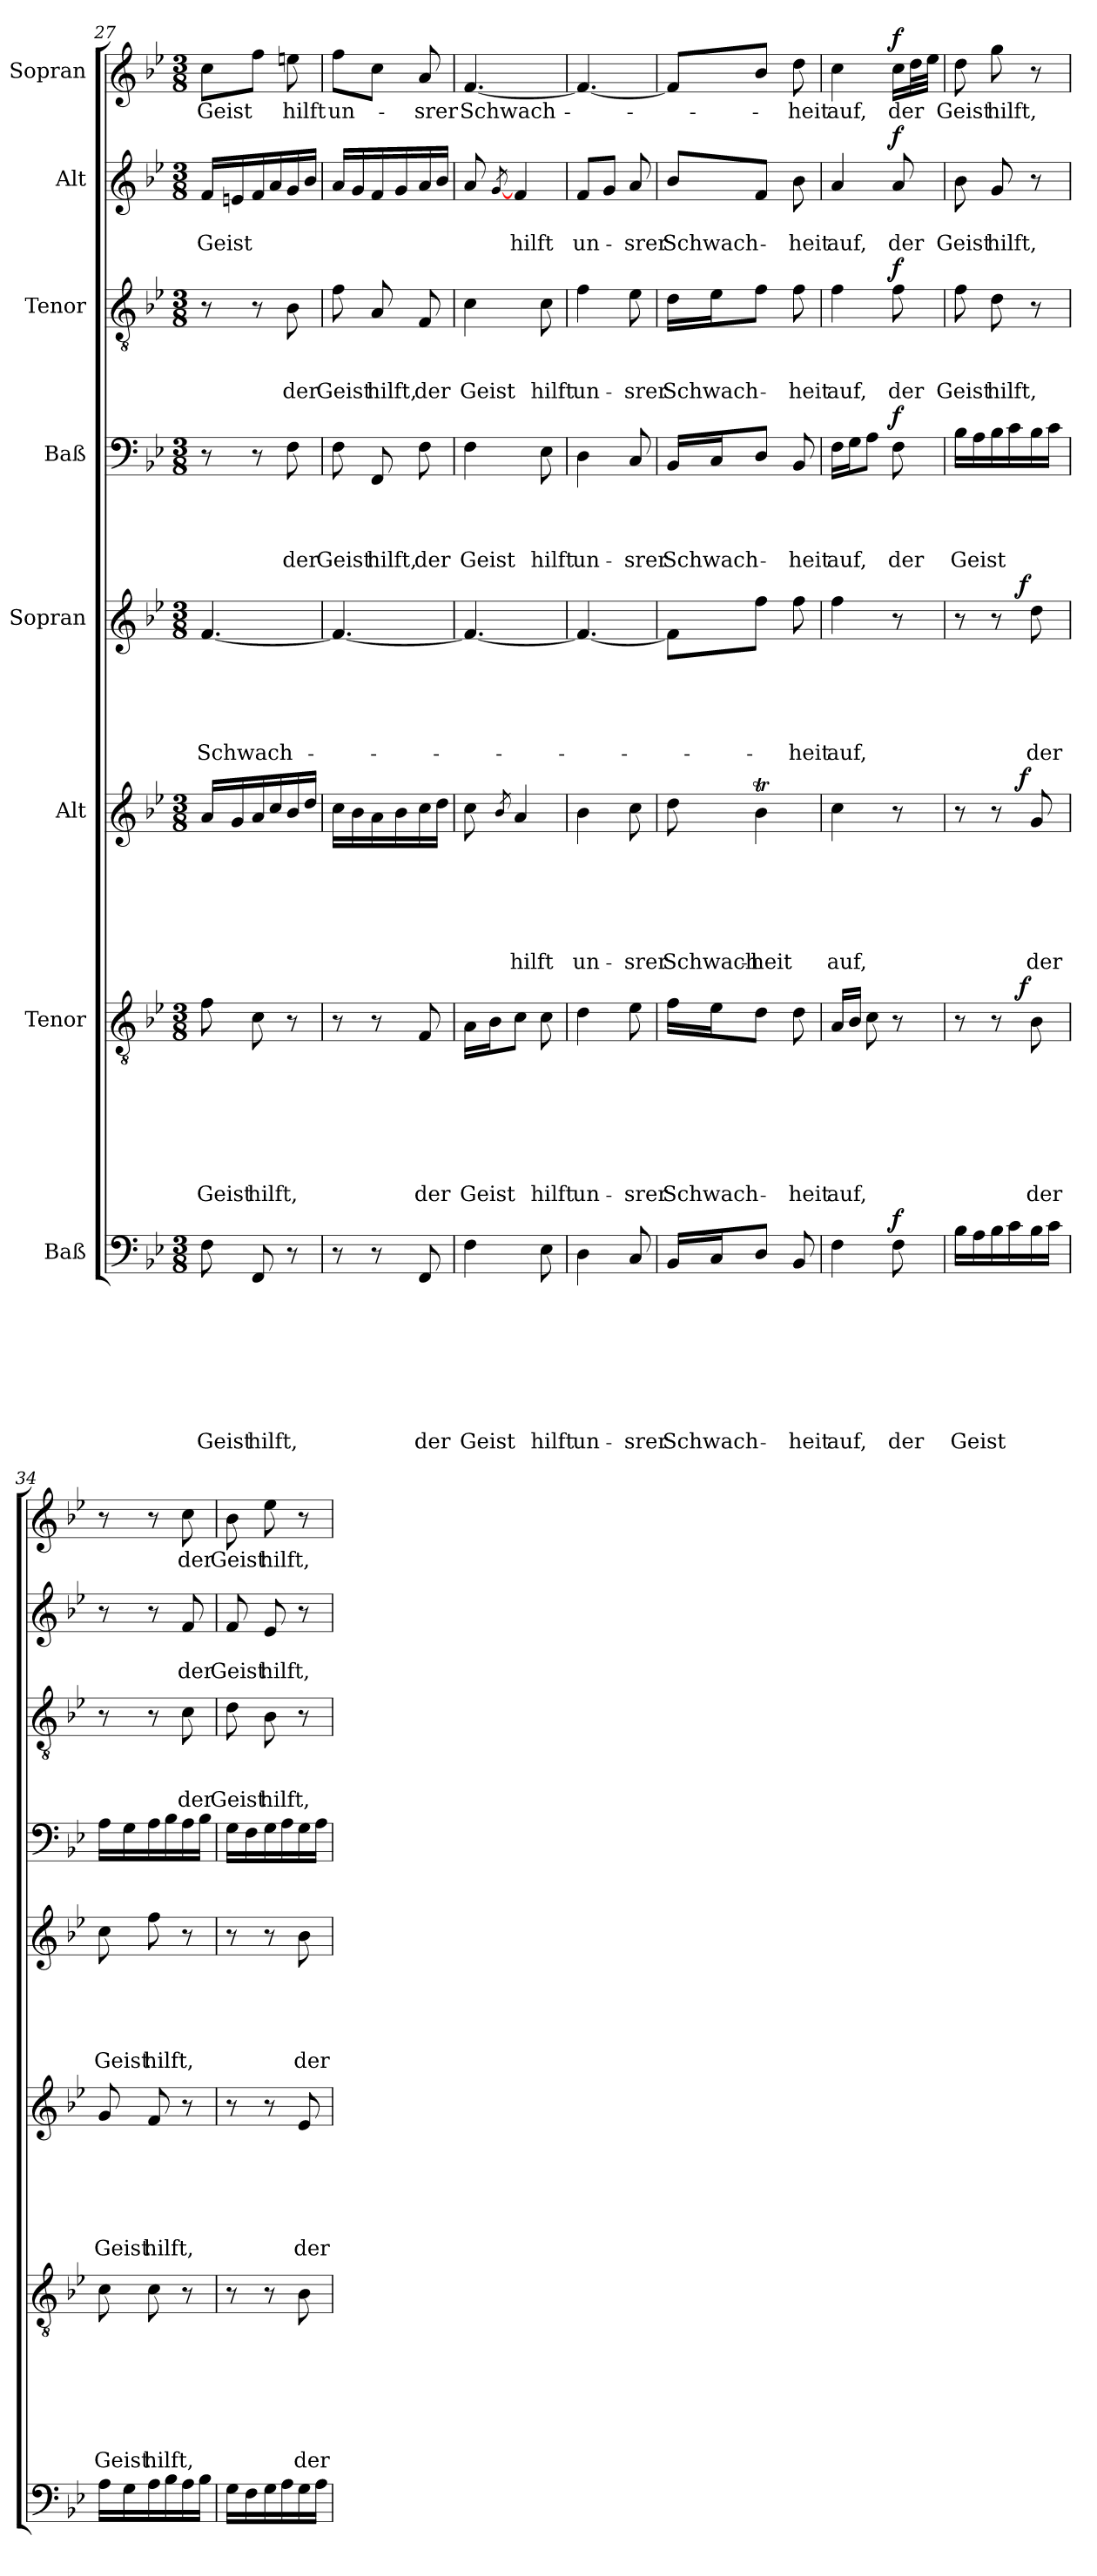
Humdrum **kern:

**kern	**text	**text	**text	**text	**text	**text	**text	**text	**dynam	**kern	**text	**text	**text	**text	**text	**text	**text	**dynam	**kern	**text	**text	**text	**text	**text	**text	**dynam	**kern	**text	**text	**text	**text	**text	**dynam	**kern	**text	**text	**text	**text	**dynam	**kern	**text	**text	**text	**dynam	**kern	**text	**text	**dynam	**kern	**text	**dynam
*part8	*part8	*part8	*part8	*part8	*part8	*part8	*part8	*part8	*part8	*part7	*part7	*part7	*part7	*part7	*part7	*part7	*part7	*part7	*part6	*part6	*part6	*part6	*part6	*part6	*part6	*part6	*part5	*part5	*part5	*part5	*part5	*part5	*part5	*part4	*part4	*part4	*part4	*part4	*part4	*part3	*part3	*part3	*part3	*part3	*part2	*part2	*part2	*part2	*part1	*part1	*part1
*staff8	*staff8	*staff8	*staff8	*staff8	*staff8	*staff8	*staff8	*staff8	*staff8	*staff7	*staff7	*staff7	*staff7	*staff7	*staff7	*staff7	*staff7	*staff7	*staff6	*staff6	*staff6	*staff6	*staff6	*staff6	*staff6	*staff6	*staff5	*staff5	*staff5	*staff5	*staff5	*staff5	*staff5	*staff4	*staff4	*staff4	*staff4	*staff4	*staff4	*staff3	*staff3	*staff3	*staff3	*staff3	*staff2	*staff2	*staff2	*staff2	*staff1	*staff1	*staff1
*I"Baß	*	*	*	*	*	*	*	*	*	*I"Tenor	*	*	*	*	*	*	*	*	*I"Alt	*	*	*	*	*	*	*	*I"Sopran	*	*	*	*	*	*	*I"Baß	*	*	*	*	*	*I"Tenor	*	*	*	*	*I"Alt	*	*	*	*I"Sopran	*	*
*clefF4	*	*	*	*	*	*	*	*	*	*clefGv2	*	*	*	*	*	*	*	*	*clefG2	*	*	*	*	*	*	*	*clefG2	*	*	*	*	*	*	*clefF4	*	*	*	*	*	*clefGv2	*	*	*	*	*clefG2	*	*	*	*clefG2	*	*
*k[b-e-]	*	*	*	*	*	*	*	*	*	*k[b-e-]	*	*	*	*	*	*	*	*	*k[b-e-]	*	*	*	*	*	*	*	*k[b-e-]	*	*	*	*	*	*	*k[b-e-]	*	*	*	*	*	*k[b-e-]	*	*	*	*	*k[b-e-]	*	*	*	*k[b-e-]	*	*
*B-:	*	*	*	*	*	*	*	*	*	*B-:	*	*	*	*	*	*	*	*	*B-:	*	*	*	*	*	*	*	*B-:	*	*	*	*	*	*	*B-:	*	*	*	*	*	*B-:	*	*	*	*	*B-:	*	*	*	*B-:	*	*
*M3/8	*	*	*	*	*	*	*	*	*	*M3/8	*	*	*	*	*	*	*	*	*M3/8	*	*	*	*	*	*	*	*M3/8	*	*	*	*	*	*	*M3/8	*	*	*	*	*	*M3/8	*	*	*	*	*M3/8	*	*	*	*M3/8	*	*
=27	=27	=27	=27	=27	=27	=27	=27	=27	=27	=27	=27	=27	=27	=27	=27	=27	=27	=27	=27	=27	=27	=27	=27	=27	=27	=27	=27	=27	=27	=27	=27	=27	=27	=27	=27	=27	=27	=27	=27	=27	=27	=27	=27	=27	=27	=27	=27	=27	=27	=27	=27
8F!\	.	.	.	.	.	.	.	Geist	.	8f!\	.	.	.	.	.	.	Geist	.	16a!/LL	.	.	.	.	.	.	.	[4.f!/	.	.	.	.	Schwach-	.	8r	.	.	.	.	.	8r	.	.	.	.	16f!/LL	.	Geist	.	8cc!\L	Geist	.
.	.	.	.	.	.	.	.	.	.	.	.	.	.	.	.	.	.	.	16g!/	.	.	.	.	.	.	.	.	.	.	.	.	.	.	.	.	.	.	.	.	.	.	.	.	.	16en!/	.	.	.	.	.	.
8FF!/	.	.	.	.	.	.	.	hilft,	.	8c!\	.	.	.	.	.	.	hilft,	.	16a!/	.	.	.	.	.	.	.	.	.	.	.	.	.	.	8r	.	.	.	.	.	8r	.	.	.	.	16f!/	.	.	.	8ff!\J	.	.
.	.	.	.	.	.	.	.	.	.	.	.	.	.	.	.	.	.	.	16cc!/	.	.	.	.	.	.	.	.	.	.	.	.	.	.	.	.	.	.	.	.	.	.	.	.	.	16a!/	.	.	.	.	.	.
8r	.	.	.	.	.	.	.	.	.	8r	.	.	.	.	.	.	.	.	16b-!/	.	.	.	.	.	.	.	.	.	.	.	.	.	.	8F!\	.	.	.	der	.	8B-!\	.	.	der	.	16g!/	.	.	.	8een!\	hilft	.
.	.	.	.	.	.	.	.	.	.	.	.	.	.	.	.	.	.	.	16dd!/JJ	.	.	.	.	.	.	.	.	.	.	.	.	.	.	.	.	.	.	.	.	.	.	.	.	.	16b-!/JJ	.	.	.	.	.	.
=28	=28	=28	=28	=28	=28	=28	=28	=28	=28	=28	=28	=28	=28	=28	=28	=28	=28	=28	=28	=28	=28	=28	=28	=28	=28	=28	=28	=28	=28	=28	=28	=28	=28	=28	=28	=28	=28	=28	=28	=28	=28	=28	=28	=28	=28	=28	=28	=28	=28	=28	=28
8r	.	.	.	.	.	.	.	.	.	8r	.	.	.	.	.	.	.	.	16cc!\LL	.	.	.	.	.	.	.	4.f!/_	.	.	.	.	.	.	8F!\	.	.	.	Geist	.	8f!\	.	.	Geist	.	16a!/LL	.	.	.	8ff!\L	un-	.
.	.	.	.	.	.	.	.	.	.	.	.	.	.	.	.	.	.	.	16b-!\	.	.	.	.	.	.	.	.	.	.	.	.	.	.	.	.	.	.	.	.	.	.	.	.	.	16g!/	.	.	.	.	.	.
8r	.	.	.	.	.	.	.	.	.	8r	.	.	.	.	.	.	.	.	16a!\	.	.	.	.	.	.	.	.	.	.	.	.	.	.	8FF!/	.	.	.	hilft,	.	8A!/	.	.	hilft,	.	16f!/	.	.	.	8cc!\J	.	.
.	.	.	.	.	.	.	.	.	.	.	.	.	.	.	.	.	.	.	16b-!\	.	.	.	.	.	.	.	.	.	.	.	.	.	.	.	.	.	.	.	.	.	.	.	.	.	16g!/	.	.	.	.	.	.
8FF!/	.	.	.	.	.	.	.	der	.	8F!/	.	.	.	.	.	.	der	.	16cc!\	.	.	.	.	.	.	.	.	.	.	.	.	.	.	8F!\	.	.	.	der	.	8F!/	.	.	der	.	16a!/	.	.	.	8a!/	-srer	.
.	.	.	.	.	.	.	.	.	.	.	.	.	.	.	.	.	.	.	16dd!\JJ	.	.	.	.	.	.	.	.	.	.	.	.	.	.	.	.	.	.	.	.	.	.	.	.	.	16b-!/JJ	.	.	.	.	.	.
=29	=29	=29	=29	=29	=29	=29	=29	=29	=29	=29	=29	=29	=29	=29	=29	=29	=29	=29	=29	=29	=29	=29	=29	=29	=29	=29	=29	=29	=29	=29	=29	=29	=29	=29	=29	=29	=29	=29	=29	=29	=29	=29	=29	=29	=29	=29	=29	=29	=29	=29	=29
4F!\	.	.	.	.	.	.	.	Geist	.	16A!\LL	.	.	.	.	.	.	Geist	.	8cc!\	.	.	.	.	.	.	.	4.f!/_	.	.	.	.	.	.	4F!\	.	.	.	Geist	.	4c!\	.	.	Geist	.	8a!/	.	.	.	[4.f!/	Schwach-	.
.	.	.	.	.	.	.	.	.	.	16B-!\J	.	.	.	.	.	.	.	.	.	.	.	.	.	.	.	.	.	.	.	.	.	.	.	.	.	.	.	.	.	.	.	.	.	.	.	.	.	.	.	.	.
.	.	.	.	.	.	.	.	.	.	.	.	.	.	.	.	.	.	.	8qb-/	.	.	.	.	.	.	.	.	.	.	.	.	.	.	.	.	.	.	.	.	.	.	.	.	.	[8qg/	.	.	.	.	.	.
.	.	.	.	.	.	.	.	.	.	8c!\J	.	.	.	.	.	.	.	.	4a!/	.	.	.	.	.	hilft	.	.	.	.	.	.	.	.	.	.	.	.	.	.	.	.	.	.	.	4f!/	.	hilft	.	.	.	.
8E-!\	.	.	.	.	.	.	.	hilft	.	8c!\	.	.	.	.	.	.	hilft	.	.	.	.	.	.	.	.	.	.	.	.	.	.	.	.	8E-!\	.	.	.	hilft	.	8c!\	.	.	hilft	.	.	.	.	.	.	.	.
=30	=30	=30	=30	=30	=30	=30	=30	=30	=30	=30	=30	=30	=30	=30	=30	=30	=30	=30	=30	=30	=30	=30	=30	=30	=30	=30	=30	=30	=30	=30	=30	=30	=30	=30	=30	=30	=30	=30	=30	=30	=30	=30	=30	=30	=30	=30	=30	=30	=30	=30	=30
4D!\	.	.	.	.	.	.	.	un-	.	4d!\	.	.	.	.	.	.	un-	.	4b-!\	.	.	.	.	.	un-	.	4.f!/_	.	.	.	.	.	.	4D!\	.	.	.	un-	.	4f!\	.	.	un-	.	8f!/L	.	un-	.	4.f!/_	.	.
.	.	.	.	.	.	.	.	.	.	.	.	.	.	.	.	.	.	.	.	.	.	.	.	.	.	.	.	.	.	.	.	.	.	.	.	.	.	.	.	.	.	.	.	.	8g!/J	.	.	.	.	.	.
8C!/	.	.	.	.	.	.	.	-srer	.	8e-!\	.	.	.	.	.	.	-srer	.	8cc!\	.	.	.	.	.	-srer	.	.	.	.	.	.	.	.	8C!/	.	.	.	-srer	.	8e-!\	.	.	-srer	.	8a!/	.	-srer	.	.	.	.
=31	=31	=31	=31	=31	=31	=31	=31	=31	=31	=31	=31	=31	=31	=31	=31	=31	=31	=31	=31	=31	=31	=31	=31	=31	=31	=31	=31	=31	=31	=31	=31	=31	=31	=31	=31	=31	=31	=31	=31	=31	=31	=31	=31	=31	=31	=31	=31	=31	=31	=31	=31
16BB-!/LL	.	.	.	.	.	.	.	Schwach-	.	16f!\LL	.	.	.	.	.	.	Schwach-	.	8dd!\	.	.	.	.	.	Schwach-	.	8f!\L]	.	.	.	.	.	.	16BB-!/LL	.	.	.	Schwach-	.	16d!\LL	.	.	Schwach-	.	8b-!/L	.	Schwach-	.	8f!/L]	.	.
16C!/J	.	.	.	.	.	.	.	.	.	16e-!\J	.	.	.	.	.	.	.	.	.	.	.	.	.	.	.	.	.	.	.	.	.	.	.	16C!/J	.	.	.	.	.	16e-!\J	.	.	.	.	.	.	.	.	.	.	.
8D!/J	.	.	.	.	.	.	.	.	.	8d!\J	.	.	.	.	.	.	.	.	4b-T!\	.	.	.	.	.	-heit	.	8ff!\J	.	.	.	.	.	.	8D!/J	.	.	.	.	.	8f!\J	.	.	.	.	8f!/J	.	.	.	8b-!/J	.	.
8BB-!/	.	.	.	.	.	.	.	-heit	.	8d!\	.	.	.	.	.	.	-heit	.	.	.	.	.	.	.	.	.	8ff!\	.	.	.	.	-heit	.	8BB-!/	.	.	.	-heit	.	8f!\	.	.	-heit	.	8b-!\	.	-heit	.	8dd!\	-heit	.
!!LO:LB:g=z
=32	=32	=32	=32	=32	=32	=32	=32	=32	=32	=32	=32	=32	=32	=32	=32	=32	=32	=32	=32	=32	=32	=32	=32	=32	=32	=32	=32	=32	=32	=32	=32	=32	=32	=32	=32	=32	=32	=32	=32	=32	=32	=32	=32	=32	=32	=32	=32	=32	=32	=32	=32
4F!\	.	.	.	.	.	.	.	auf,	.	16A!/LL	.	.	.	.	.	.	auf,	.	4cc!\	.	.	.	.	.	auf,	.	4ff!\	.	.	.	.	auf,	.	16F!\LL	.	.	.	auf,	.	4f!\	.	.	auf,	.	4a!/	.	auf,	.	4cc!\	auf,	.
.	.	.	.	.	.	.	.	.	.	16B-!/JJ	.	.	.	.	.	.	.	.	.	.	.	.	.	.	.	.	.	.	.	.	.	.	.	16G!\J	.	.	.	.	.	.	.	.	.	.	.	.	.	.	.	.	.
.	.	.	.	.	.	.	.	.	.	8c!\	.	.	.	.	.	.	.	.	.	.	.	.	.	.	.	.	.	.	.	.	.	.	.	8A!\J	.	.	.	.	.	.	.	.	.	.	.	.	.	.	.	.	.
!	!	!	!	!	!	!	!	!	!LO:DY:a	!	!	!	!	!	!	!	!	!	!	!	!	!	!	!	!	!	!	!	!	!	!	!	!	!	!	!	!	!	!LO:DY:a	!	!	!	!	!LO:DY:a	!	!	!	!LO:DY:a	!	!	!LO:DY:a
8F!\	.	.	.	.	.	.	.	der	f	8r	.	.	.	.	.	.	.	.	8r	.	.	.	.	.	.	.	8r	.	.	.	.	.	.	8F!\	.	.	.	der	f	8f!\	.	.	der	f	8a!/	.	der	f	16cc!\LL	der	f
.	.	.	.	.	.	.	.	.	.	.	.	.	.	.	.	.	.	.	.	.	.	.	.	.	.	.	.	.	.	.	.	.	.	.	.	.	.	.	.	.	.	.	.	.	.	.	.	.	32dd!\L	.	.
.	.	.	.	.	.	.	.	.	.	.	.	.	.	.	.	.	.	.	.	.	.	.	.	.	.	.	.	.	.	.	.	.	.	.	.	.	.	.	.	.	.	.	.	.	.	.	.	.	32ee-!\JJJ	.	.
=33	=33	=33	=33	=33	=33	=33	=33	=33	=33	=33	=33	=33	=33	=33	=33	=33	=33	=33	=33	=33	=33	=33	=33	=33	=33	=33	=33	=33	=33	=33	=33	=33	=33	=33	=33	=33	=33	=33	=33	=33	=33	=33	=33	=33	=33	=33	=33	=33	=33	=33	=33
*	*	*	*	*	*	*	*	*	*	*^	*	*	*	*	*	*	*	*	*^	*	*	*	*	*	*	*	*^	*	*	*	*	*	*	*	*	*	*	*	*	*	*	*	*	*	*	*	*	*	*	*	*
16B-!\LL	.	.	.	.	.	.	.	Geist	.	8r	8..ryy	.	.	.	.	.	.	.	.	8r	8..ryy	.	.	.	.	.	.	.	8r	8..ryy	.	.	.	.	.	.	16B-!\LL	.	.	.	Geist	.	8f!\	.	.	Geist	.	8b-!\	.	Geist	.	8dd!\	Geist	.
16A!\	.	.	.	.	.	.	.	.	.	.	.	.	.	.	.	.	.	.	.	.	.	.	.	.	.	.	.	.	.	.	.	.	.	.	.	.	16A!\	.	.	.	.	.	.	.	.	.	.	.	.	.	.	.	.	.
16B-!\	.	.	.	.	.	.	.	.	.	8r	.	.	.	.	.	.	.	.	.	8r	.	.	.	.	.	.	.	.	8r	.	.	.	.	.	.	.	16B-!\	.	.	.	.	.	8d!\	.	.	hilft,	.	8g!/	.	hilft,	.	8gg!\	hilft,	.
16c!\	.	.	.	.	.	.	.	.	.	.	.	.	.	.	.	.	.	.	.	.	.	.	.	.	.	.	.	.	.	.	.	.	.	.	.	.	16c!\	.	.	.	.	.	.	.	.	.	.	.	.	.	.	.	.	.
!	!	!	!	!	!	!	!	!	!	!	!	!	!	!	!	!	!	!	!LO:DY:a	!	!	!	!	!	!	!	!	!LO:DY:a	!	!	!	!	!	!	!	!LO:DY:a	!	!	!	!	!	!	!	!	!	!	!	!	!	!	!	!	!	!
.	.	.	.	.	.	.	.	.	.	.	8ryy	.	.	.	.	.	.	.	f	.	8ryy	.	.	.	.	.	.	f	.	8ryy	.	.	.	.	.	f	.	.	.	.	.	.	.	.	.	.	.	.	.	.	.	.	.	.
16B-!\	.	.	.	.	.	.	.	.	.	8B-!\	.	.	.	.	.	.	.	der	.	8g!/	.	.	.	.	.	.	der	.	8dd!\	.	.	.	.	.	der	.	16B-!\	.	.	.	.	.	8r	.	.	.	.	8r	.	.	.	8r	.	.
16c!\JJ	.	.	.	.	.	.	.	.	.	.	.	.	.	.	.	.	.	.	.	.	.	.	.	.	.	.	.	.	.	.	.	.	.	.	.	.	16c!\JJ	.	.	.	.	.	.	.	.	.	.	.	.	.	.	.	.	.
.	.	.	.	.	.	.	.	.	.	.	32ryy	.	.	.	.	.	.	.	.	.	32ryy	.	.	.	.	.	.	.	.	32ryy	.	.	.	.	.	.	.	.	.	.	.	.	.	.	.	.	.	.	.	.	.	.	.	.
*	*	*	*	*	*	*	*	*	*	*v	*v	*	*	*	*	*	*	*	*	*	*	*	*	*	*	*	*	*	*v	*v	*	*	*	*	*	*	*	*	*	*	*	*	*	*	*	*	*	*	*	*	*	*	*	*
*	*	*	*	*	*	*	*	*	*	*	*	*	*	*	*	*	*	*	*v	*v	*	*	*	*	*	*	*	*	*	*	*	*	*	*	*	*	*	*	*	*	*	*	*	*	*	*	*	*	*	*	*	*
=34	=34	=34	=34	=34	=34	=34	=34	=34	=34	=34	=34	=34	=34	=34	=34	=34	=34	=34	=34	=34	=34	=34	=34	=34	=34	=34	=34	=34	=34	=34	=34	=34	=34	=34	=34	=34	=34	=34	=34	=34	=34	=34	=34	=34	=34	=34	=34	=34	=34	=34	=34
16A!\LL	.	.	.	.	.	.	.	.	.	8c!\	.	.	.	.	.	.	Geist	.	8g!/	.	.	.	.	.	Geist	.	8cc!\	.	.	.	.	Geist	.	16A!\LL	.	.	.	.	.	8r	.	.	.	.	8r	.	.	.	8r	.	.
16G!\	.	.	.	.	.	.	.	.	.	.	.	.	.	.	.	.	.	.	.	.	.	.	.	.	.	.	.	.	.	.	.	.	.	16G!\	.	.	.	.	.	.	.	.	.	.	.	.	.	.	.	.	.
16A!\	.	.	.	.	.	.	.	.	.	8c!\	.	.	.	.	.	.	hilft,	.	8f!/	.	.	.	.	.	hilft,	.	8ff!\	.	.	.	.	hilft,	.	16A!\	.	.	.	.	.	8r	.	.	.	.	8r	.	.	.	8r	.	.
16B-!\	.	.	.	.	.	.	.	.	.	.	.	.	.	.	.	.	.	.	.	.	.	.	.	.	.	.	.	.	.	.	.	.	.	16B-!\	.	.	.	.	.	.	.	.	.	.	.	.	.	.	.	.	.
16A!\	.	.	.	.	.	.	.	.	.	8r	.	.	.	.	.	.	.	.	8r	.	.	.	.	.	.	.	8r	.	.	.	.	.	.	16A!\	.	.	.	.	.	8c!\	.	.	der	.	8f!/	.	der	.	8cc!\	der	.
16B-!\JJ	.	.	.	.	.	.	.	.	.	.	.	.	.	.	.	.	.	.	.	.	.	.	.	.	.	.	.	.	.	.	.	.	.	16B-!\JJ	.	.	.	.	.	.	.	.	.	.	.	.	.	.	.	.	.
=35	=35	=35	=35	=35	=35	=35	=35	=35	=35	=35	=35	=35	=35	=35	=35	=35	=35	=35	=35	=35	=35	=35	=35	=35	=35	=35	=35	=35	=35	=35	=35	=35	=35	=35	=35	=35	=35	=35	=35	=35	=35	=35	=35	=35	=35	=35	=35	=35	=35	=35	=35
16G!\LL	.	.	.	.	.	.	.	.	.	8r	.	.	.	.	.	.	.	.	8r	.	.	.	.	.	.	.	8r	.	.	.	.	.	.	16G!\LL	.	.	.	.	.	8d!\	.	.	Geist	.	8f!/	.	Geist	.	8b-!\	Geist	.
16F!\	.	.	.	.	.	.	.	.	.	.	.	.	.	.	.	.	.	.	.	.	.	.	.	.	.	.	.	.	.	.	.	.	.	16F!\	.	.	.	.	.	.	.	.	.	.	.	.	.	.	.	.	.
16G!\	.	.	.	.	.	.	.	.	.	8r	.	.	.	.	.	.	.	.	8r	.	.	.	.	.	.	.	8r	.	.	.	.	.	.	16G!\	.	.	.	.	.	8B-!\	.	.	hilft,	.	8e-!/	.	hilft,	.	8ee-!\	hilft,	.
16A!\	.	.	.	.	.	.	.	.	.	.	.	.	.	.	.	.	.	.	.	.	.	.	.	.	.	.	.	.	.	.	.	.	.	16A!\	.	.	.	.	.	.	.	.	.	.	.	.	.	.	.	.	.
16G!\	.	.	.	.	.	.	.	.	.	8B-!\	.	.	.	.	.	.	der	.	8e-!/	.	.	.	.	.	der	.	8b-!\	.	.	.	.	der	.	16G!\	.	.	.	.	.	8r	.	.	.	.	8r	.	.	.	8r	.	.
16A!\JJ	.	.	.	.	.	.	.	.	.	.	.	.	.	.	.	.	.	.	.	.	.	.	.	.	.	.	.	.	.	.	.	.	.	16A!\JJ	.	.	.	.	.	.	.	.	.	.	.	.	.	.	.	.	.
=	=	=	=	=	=	=	=	=	=	=	=	=	=	=	=	=	=	=	=	=	=	=	=	=	=	=	=	=	=	=	=	=	=	=	=	=	=	=	=	=	=	=	=	=	=	=	=	=	=	=	=
*-	*-	*-	*-	*-	*-	*-	*-	*-	*-	*-	*-	*-	*-	*-	*-	*-	*-	*-	*-	*-	*-	*-	*-	*-	*-	*-	*-	*-	*-	*-	*-	*-	*-	*-	*-	*-	*-	*-	*-	*-	*-	*-	*-	*-	*-	*-	*-	*-	*-	*-	*-
